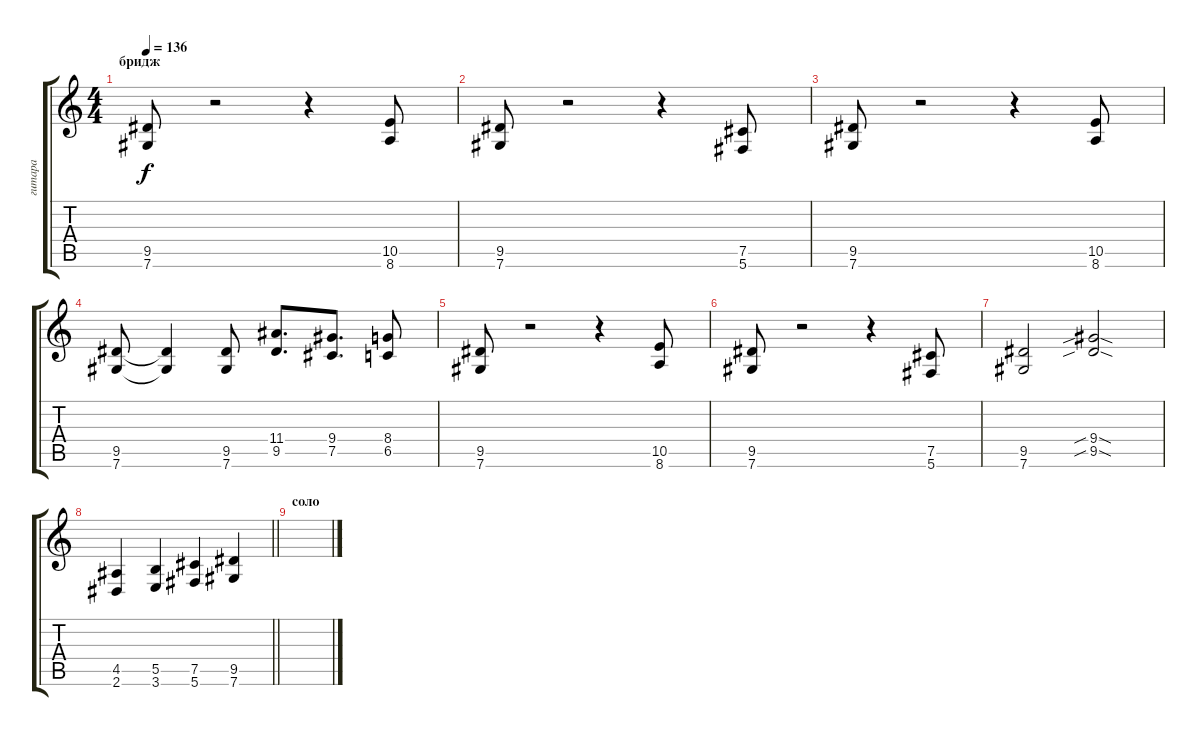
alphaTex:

\track ("гитара" "гитара") {instrument distortionguitar}
\staff {score tabs}
\tuning (Db4 Ab3 E3 B2 Gb2 Db2) {hide}
\ts (4 4)
\section ("" "бридж")
\tempo 136
\clef g2
\ks c
(9.5 7.6).8{dy f} r.2 r.4 (10.5 8.6).8 |
(9.5 7.6).8 r.2 r.4 (7.5 5.6).8 |
(9.5 7.6).8 r.2 r.4 (10.5 8.6).8 |
(9.5 7.6).8 (9.5{t} 7.6{t}).4 (9.5 7.6).8 (11.4 9.5).8{d} (9.4 7.5).8{d} (8.4 6.5).8 |
(9.5 7.6).8 r.2 r.4 (10.5 8.6).8 |
(9.5 7.6).8 r.2 r.4 (7.5 5.6).8 |
(9.5 7.6).2 (9.4{sib sod} 9.5{sib sod}).2 |
\barLineRight lightlight
(4.5 2.6).4 (5.5 3.6).4 (7.5 5.6).4 (9.5 7.6).4 |
\section ("" "соло")
